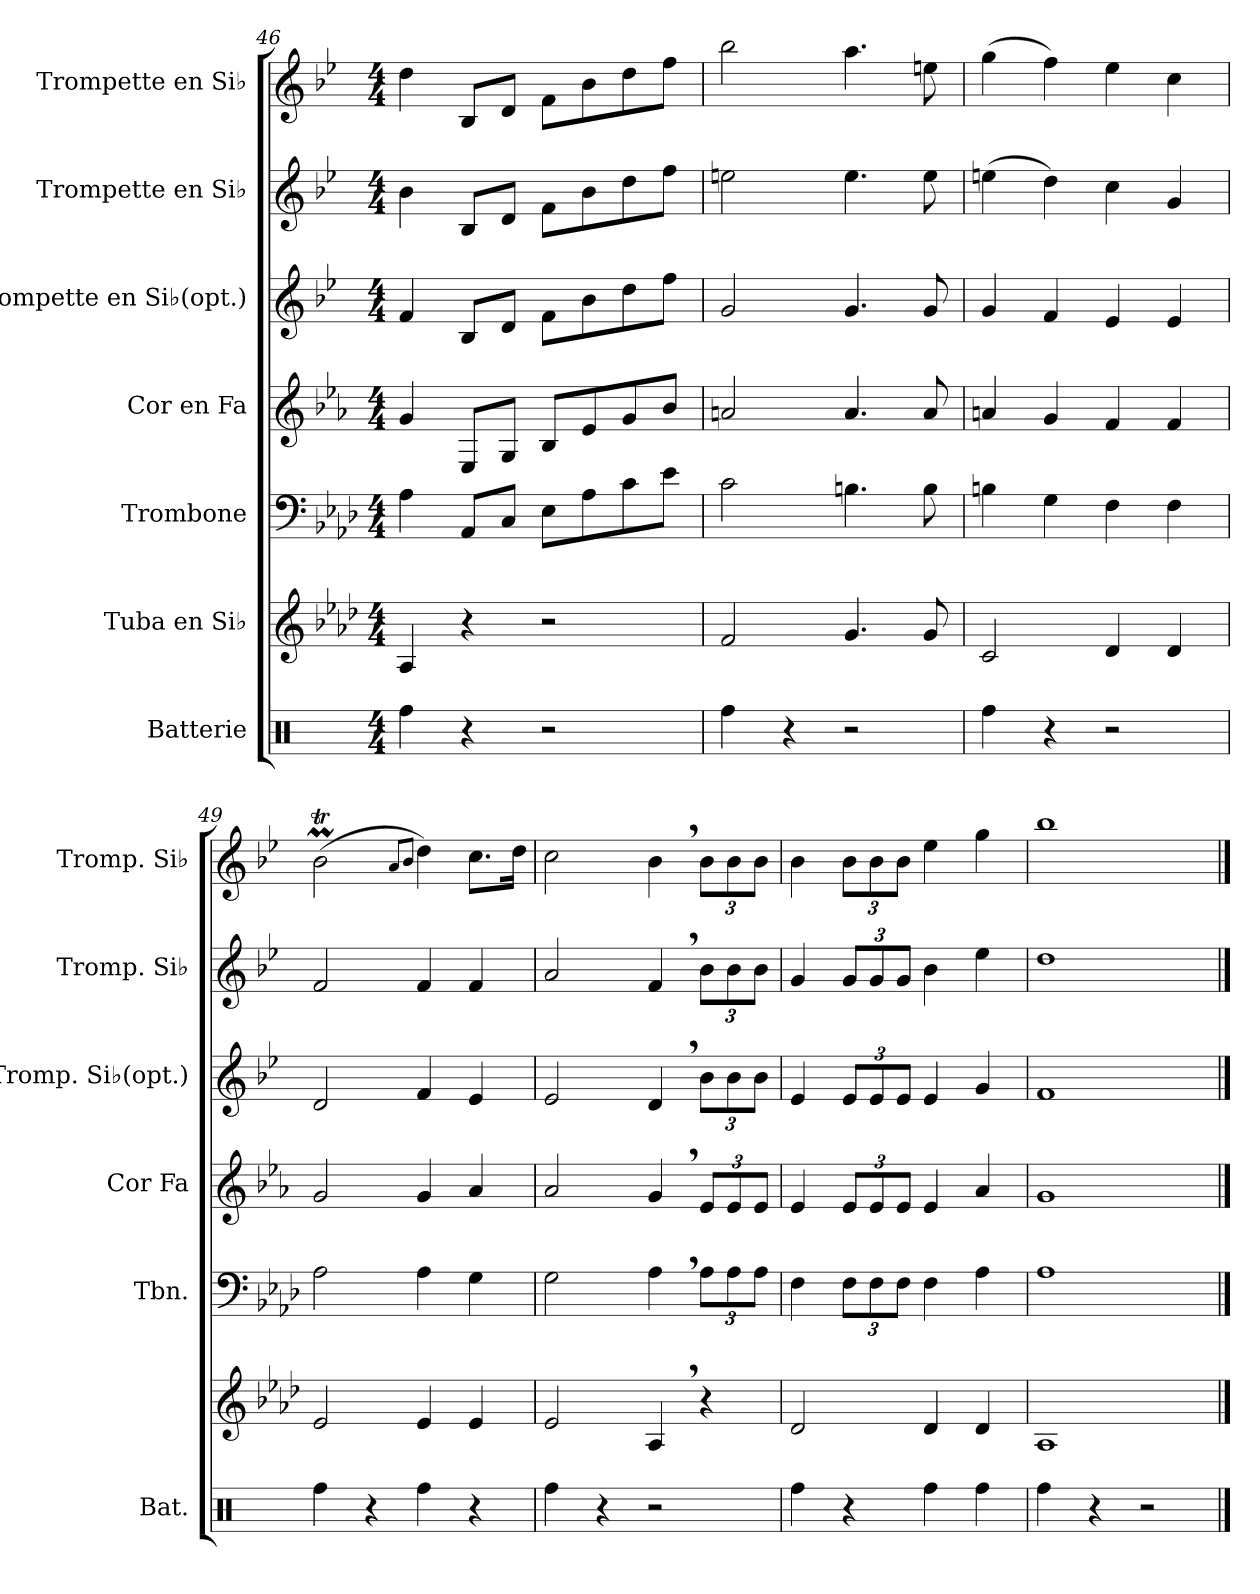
**kern	**kern	**kern	**kern	**kern	**kern	**kern
*part7	*part6	*part5	*part4	*part3	*part2	*part1
*staff7	*staff6	*staff5	*staff4	*staff3	*staff2	*staff1
*I"Batterie	*I"Tuba en Si♭	*I"Trombone	*I"Cor en Fa	*I"Trompette en Si♭(opt.)	*I"Trompette en Si♭	*I"Trompette en Si♭
*I'Bat.	*	*I'Tbn.	*I'Cor Fa	*I'Tromp. Si♭(opt.)	*I'Tromp. Si♭	*I'Tromp. Si♭
!!LO:PB:g=z
*clefX	*clefG2	*clefF4	*clefG2	*clefG2	*clefG2	*clefG2
*	*ITrd15c26	*	*ITrd4c7	*ITrd1c2	*ITrd1c2	*ITrd1c2
*k[]	*k[b-e-a-d-]	*k[b-e-a-d-]	*k[b-e-a-d-]	*k[b-e-a-d-]	*k[b-e-a-d-]	*k[b-e-a-d-]
*M4/4	*M4/4	*M4/4	*M4/4	*M4/4	*M4/4	*M4/4
=46	=46	=46	=46	=46	=46	=46
4Rff\	4AAA-/	4A-\	4c/	4e-/	4a-\	4cc\
4r	4r	8AA-/L	8AA-/L	8A-/L	8A-/L	8A-/L
.	.	8C/J	8C/J	8c/J	8c/J	8c/J
2r	2r	8E-\L	8E-/L	8e-\L	8e-\L	8e-\L
.	.	8A-\	8A-/	8a-\	8a-\	8a-\
.	.	8c\	8c/	8cc\	8cc\	8cc\
.	.	8e-\J	8e-/J	8ee-\J	8ee-\J	8ee-\J
=47	=47	=47	=47	=47	=47	=47
4Rff\	2FF/	2c\	2dn/	2f/	2ddn\	2aa-\
4r	.	.	.	.	.	.
2r	4.GG/	4.Bn\	4.d/	4.f/	4.dd\	4.gg\
.	8GG/	8B\	8d/	8f/	8dd\	8ddn\
=48	=48	=48	=48	=48	=48	=48
4Rff\	2CC/	4Bn\	4dn/	4f/	(>4ddn\	(>4ff\
4r	.	4G\	4c/	4e-/	4cc\)	4ee-\)
2r	4DD-/	4F\	4B-/	4d-/	4b-\	4dd-\
.	4DD-/	4F\	4B-/	4d-/	4f/	4b-\
=49	=49	=49	=49	=49	=49	=49
4Rff\	2EE-/	2A-\	2c/	2c/	2e-/	(>2a-TM\
4r	.	.	.	.	.	.
.	.	.	.	.	.	8qg/L
.	.	.	.	.	.	8qa-/J
4Rff\	4EE-/	4A-\	4c/	4e-/	4e-/	4cc\)
4r	4EE-/	4G\	4d-/	4d-/	4e-/	8.b-\L
.	.	.	.	.	.	16cc\Jk
=50	=50	=50	=50	=50	=50	=50
4Rff\	2EE-/	2G\	2d-/	2d-/	2g/	2b-\
4r	.	.	.	.	.	.
2r	4AAA-,/	4A-,\	4c,/	4c,/	4e-,/	4a-,\
*	*	*Xbrackettup	*Xbrackettup	*Xbrackettup	*Xbrackettup	*Xbrackettup
.	4r	12A-\L	12A-/L	12a-\L	12a-\L	12a-\L
.	.	12A-\	12A-/	12a-\	12a-\	12a-\
.	.	12A-\J	12A-/J	12a-\J	12a-\J	12a-\J
!!LO:PB:g=z
=51	=51	=51	=51	=51	=51	=51
4Rff\	2DD-/	4F\	4A-/	4d-/	4f/	4a-\
4r	.	12F\L	12A-/L	12d-/L	12f/L	12a-\L
.	.	12F\	12A-/	12d-/	12f/	12a-\
.	.	12F\J	12A-/J	12d-/J	12f/J	12a-\J
4Rff\	4DD-/	4F\	4A-/	4d-/	4a-\	4dd-\
4Rff\	4DD-/	4A-\	4d-/	4f/	4dd-\	4ff\
=52	=52	=52	=52	=52	=52	=52
4Rff\	1AAA-	1A-	1c	1e-	1cc	1aa-
4r	.	.	.	.	.	.
2r	.	.	.	.	.	.
==	==	==	==	==	==	==
*-	*-	*-	*-	*-	*-	*-
